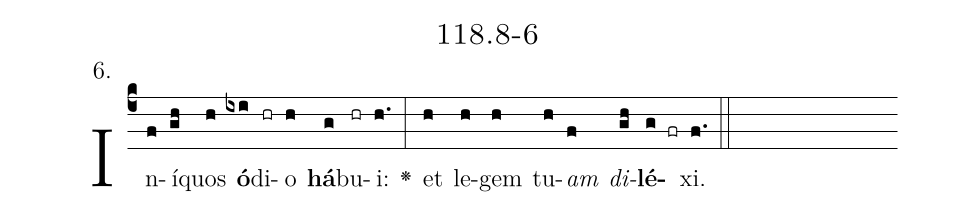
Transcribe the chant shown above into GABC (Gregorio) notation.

name: 118.8-6;
annotation: 6.;
%%
(c4)In(f)í(gh)quos(h) <b>ó</b>(ixi)di(hr)o(h) <b>há</b>(g)bu(hr)i:(h.) <v>\greheightstar</v>(:) et(h) le(h)gem(h) tu(h)<i>am</i>(f) <i>di</i>(gh)<b>lé</b>(g fr)xi.(f.) (::)


%E(h) u(h) o(f) u(gh) a(g) e.(f.) (::)
